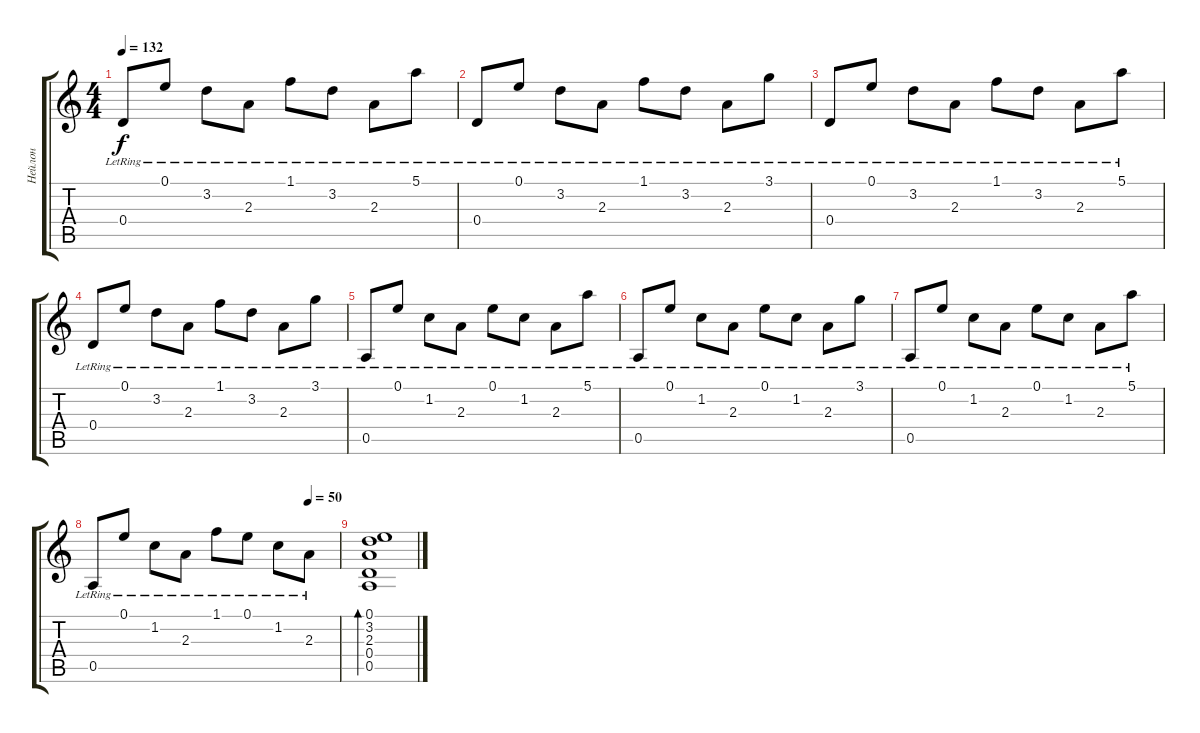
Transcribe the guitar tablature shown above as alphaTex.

\track ("Нейлон" "Нейлон") {instrument acousticguitarnylon}
\staff {score tabs}
\tuning (E4 B3 G3 D3 A2 E2) {hide}
\ts (4 4)
\tempo 132
\clef g2
\ks c
0.4{lr}.8{dy f} 0.1{lr}.8 3.2{lr}.8 2.3{lr}.8 1.1{lr}.8 3.2{lr}.8 2.3{lr}.8 5.1{lr}.8 |
0.4{lr}.8 0.1{lr}.8 3.2{lr}.8 2.3{lr}.8 1.1{lr}.8 3.2{lr}.8 2.3{lr}.8 3.1{lr}.8 |
0.4{lr}.8 0.1{lr}.8 3.2{lr}.8 2.3{lr}.8 1.1{lr}.8 3.2{lr}.8 2.3{lr}.8 5.1{lr}.8 |
0.4{lr}.8 0.1{lr}.8 3.2{lr}.8 2.3{lr}.8 1.1{lr}.8 3.2{lr}.8 2.3{lr}.8 3.1{lr}.8 |
0.5{lr}.8 0.1{lr}.8 1.2{lr}.8 2.3{lr}.8 0.1{lr}.8 1.2{lr}.8 2.3{lr}.8 5.1{lr}.8 |
0.5{lr}.8 0.1{lr}.8 1.2{lr}.8 2.3{lr}.8 0.1{lr}.8 1.2{lr}.8 2.3{lr}.8 3.1{lr}.8 |
0.5{lr}.8 0.1{lr}.8 1.2{lr}.8 2.3{lr}.8 0.1{lr}.8 1.2{lr}.8 2.3{lr}.8 5.1{lr}.8 |
\tempo (50 0.875)
0.5{lr}.8 0.1{lr}.8 1.2{lr}.8 2.3{lr}.8 1.1{lr}.8 0.1{lr}.8 1.2{lr}.8 2.3{lr}.8 |
(0.1 3.2 2.3 0.4 0.5).1{bd 120}
